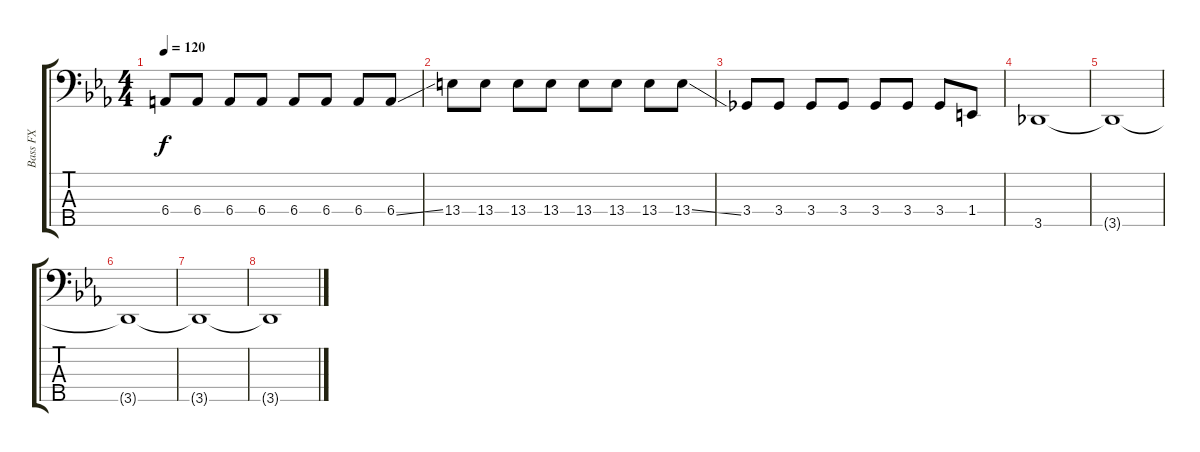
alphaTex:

\track ("Bass FX" "Bass FX") {instrument slapbass2}
\staff {score tabs}
\tuning (Gb2 Db2 Ab1 Eb1 Bb0) {hide}
\ts (4 4)
\tempo 120
\clef f4
\ks eb
6.4.8{dy f} 6.4.8 6.4.8 6.4.8 6.4.8 6.4.8 6.4.8 6.4{ss}.8 |
13.4.8 13.4.8 13.4.8 13.4.8 13.4.8 13.4.8 13.4.8 13.4{ss}.8 |
3.4.8 3.4.8 3.4.8 3.4.8 3.4.8 3.4.8 3.4.8 1.4.8 |
3.5.1 |
3.5{t}.1{volume 10} |
3.5{t}.1 |
3.5{t}.1 |
3.5{t}.1
